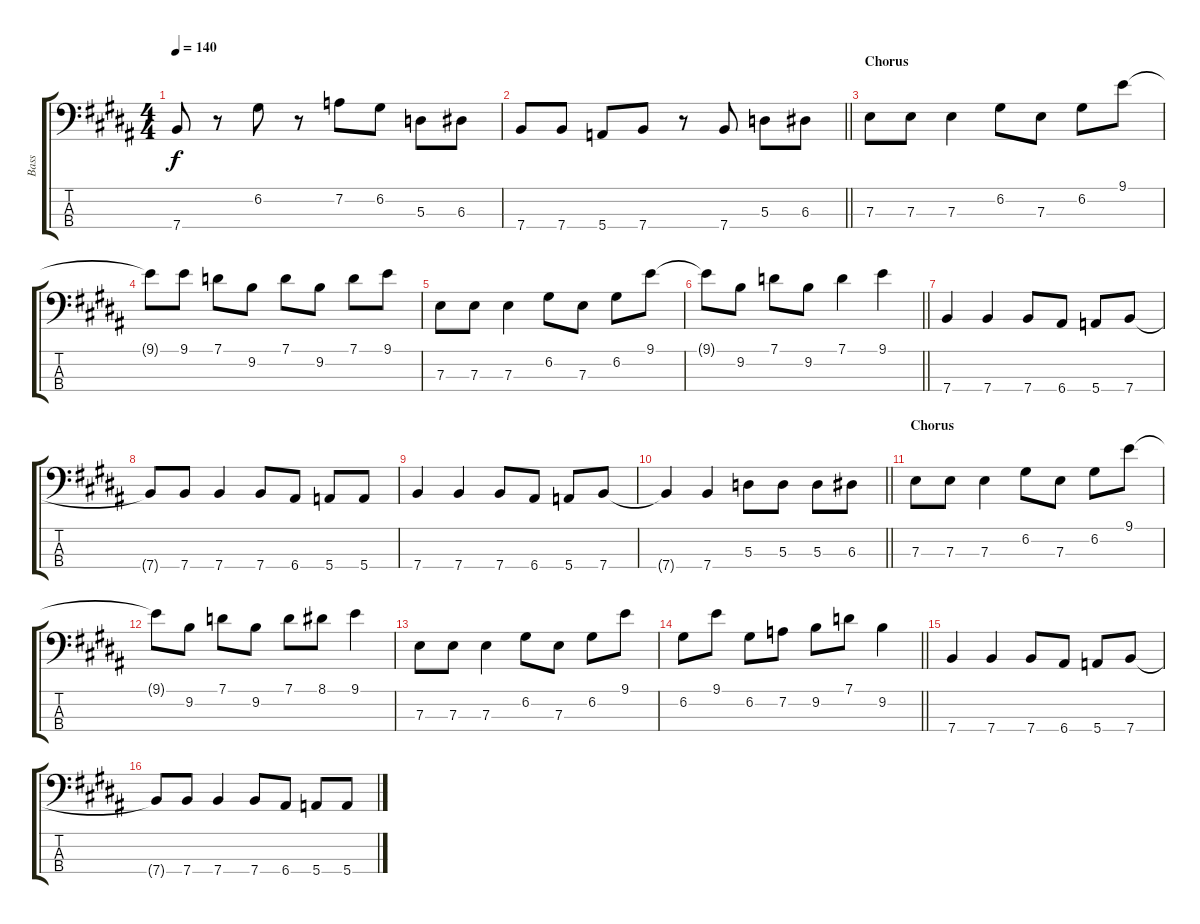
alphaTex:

\track ("Bass" "Bass") {instrument electricbassfinger}
\staff {score tabs}
\tuning (G2 D2 A1 E1) {hide}
\ts (4 4)
\tempo 140
\clef f4
\ks b
7.4.8{dy f} r.8 6.2.8 r.8 7.2.8 6.2.8 5.3.8 6.3.8 |
\barLineRight lightlight
7.4.8 7.4.8 5.4.8 7.4.8 r.8 7.4.8 5.3.8 6.3.8 |
\section ("" "Chorus")
7.3.8 7.3.8 7.3.4 6.2.8 7.3.8 6.2.8 9.1.8 |
9.1{t}.8 9.1.8 7.1.8 9.2.8 7.1.8 9.2.8 7.1.8 9.1.8 |
7.3.8 7.3.8 7.3.4 6.2.8 7.3.8 6.2.8 9.1.8 |
\barLineRight lightlight
9.1{t}.8 9.2.8 7.1.8 9.2.8 7.1.4 9.1.4 |
7.4.4 7.4.4 7.4.8 6.4.8 5.4.8 7.4.8 |
7.4{t}.8 7.4.8 7.4.4 7.4.8 6.4.8 5.4.8 5.4.8 |
7.4.4 7.4.4 7.4.8 6.4.8 5.4.8 7.4.8 |
\barLineRight lightlight
7.4{t}.4 7.4.4 5.3.8 5.3.8 5.3.8 6.3.8 |
\section ("" "Chorus")
7.3.8 7.3.8 7.3.4 6.2.8 7.3.8 6.2.8 9.1.8 |
9.1{t}.8 9.2.8 7.1.8 9.2.8 7.1.8 8.1.8 9.1.4 |
7.3.8 7.3.8 7.3.4 6.2.8 7.3.8 6.2.8 9.1.8 |
\barLineRight lightlight
6.2.8 9.1.8 6.2.8 7.2.8 9.2.8 7.1.8 9.2.4 |
7.4.4 7.4.4 7.4.8 6.4.8 5.4.8 7.4.8 |
7.4{t}.8 7.4.8 7.4.4 7.4.8 6.4.8 5.4.8 5.4.8
